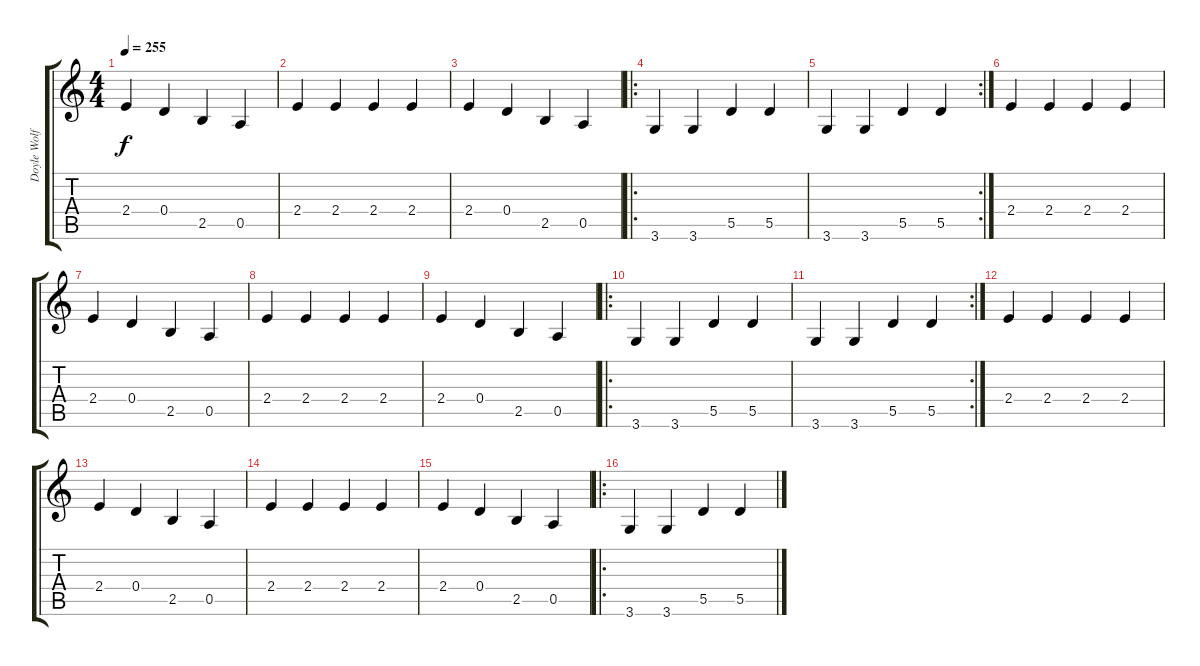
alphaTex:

\track ("Doyle Wolfgang" "Doyle Wolf") {instrument overdrivenguitar}
\staff {score tabs}
\tuning (E4 B3 G3 D3 A2 E2) {hide}
\ts (4 4)
\tempo 255
\clef g2
\ks c
2.4.4{dy f} 0.4.4 2.5.4 0.5.4 |
2.4.4 2.4.4 2.4.4 2.4.4 |
2.4.4 0.4.4 2.5.4 0.5.4 |
\ro
3.6.4 3.6.4 5.5.4 5.5.4 |
\rc 2
3.6.4 3.6.4 5.5.4 5.5.4 |
2.4.4 2.4.4 2.4.4 2.4.4 |
2.4.4 0.4.4 2.5.4 0.5.4 |
2.4.4 2.4.4 2.4.4 2.4.4 |
2.4.4 0.4.4 2.5.4 0.5.4 |
\ro
3.6.4 3.6.4 5.5.4 5.5.4 |
\rc 2
3.6.4 3.6.4 5.5.4 5.5.4 |
2.4.4 2.4.4 2.4.4 2.4.4 |
2.4.4 0.4.4 2.5.4 0.5.4 |
2.4.4 2.4.4 2.4.4 2.4.4 |
2.4.4 0.4.4 2.5.4 0.5.4 |
\ro
3.6.4 3.6.4 5.5.4 5.5.4
